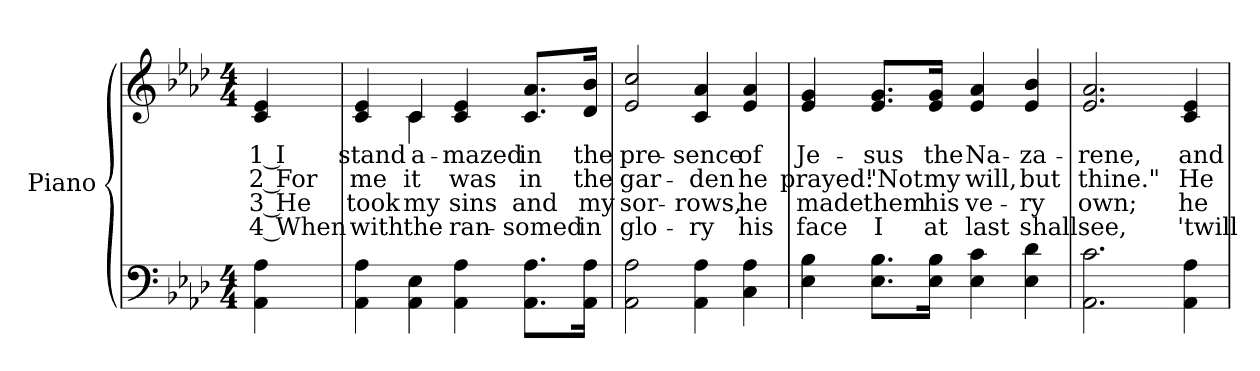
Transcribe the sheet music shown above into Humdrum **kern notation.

**kern	**kern	**text	**text	**text	**text
*part2	*part1	*part1	*part1	*part1	*part1
*staff2	*staff1	*staff1	*staff1	*staff1	*staff1
*I"Piano	*I"Piano	*	*	*	*
*I'Pno.	*I'Pno.	*	*	*	*
!!LO:PB:g=z
*clefF4	*clefG2	*	*	*	*
*k[b-e-a-d-]	*k[b-e-a-d-]	*	*	*	*
*A-:	*A-:	*	*	*	*
*M4/4	*M4/4	*	*	*	*
=	=	=	=	=	=
!	!	!LO:LY:b:color=#000000	!LO:LY:b:color=#000000	!LO:LY:b:color=#000000	!LO:LY:b:color=#000000
4AA-i\ 4A-i	4ci/ 4e-i	1 I	2 For	3 He	4 When
=1	=1	=1	=1	=1	=1
!	!	!LO:LY:b:color=#000000	!LO:LY:b:color=#000000	!LO:LY:b:color=#000000	!LO:LY:b:color=#000000
*	*^	*	*	*	*
4AA-i\ 4A-i	4ci/ 4e-i	4ryy	stand	me	took	with
!	!	!	!LO:LY:b:color=#000000	!LO:LY:b:color=#000000	!LO:LY:b:color=#000000	!LO:LY:b:color=#000000
4AA-i\ 4E-i	4ci/	4ci\	a-	it	my	the
!	!	!	!LO:LY:b:color=#000000	!LO:LY:b:color=#000000	!LO:LY:b:color=#000000	!LO:LY:b:color=#000000
4AA-i\ 4A-i	4ci/ 4e-i	2ryy	-mazed	was	sins	ran-
!	!	!	!LO:LY:b:color=#000000	!LO:LY:b:color=#000000	!LO:LY:b:color=#000000	!LO:LY:b:color=#000000
8.AA-i\ 8.A-i\L	8.ci/ 8.a-i/L	.	in	in	-and	somed
!	!	!	!LO:LY:b:color=#000000	!LO:LY:b:color=#000000	!LO:LY:b:color=#000000	!LO:LY:b:color=#000000
16AA-i\ 16A-i\Jk	16d-i/ 16b-i/Jk	.	the	the	my	in
*	*v	*v	*	*	*	*
=2	=2	=2	=2	=2	=2
!	!	!LO:LY:b:color=#000000	!LO:LY:b:color=#000000	!LO:LY:b:color=#000000	!LO:LY:b:color=#000000
2AA-i\ 2A-i	2e-i/ 2cci	pre-	gar-	sor-	-glo-
!	!	!LO:LY:b:color=#000000	!LO:LY:b:color=#000000	!LO:LY:b:color=#000000	!LO:LY:b:color=#000000
4AA-i\ 4A-i	4ci/ 4a-i	-sence	-den	-rows,	ry
!	!	!LO:LY:b:color=#000000	!LO:LY:b:color=#000000	!LO:LY:b:color=#000000	!LO:LY:b:color=#000000
4Ci\ 4A-i	4e-i/ 4a-i	of	he	he	his
!!LO:LB:g=z
=3	=3	=3	=3	=3	=3
!	!	!LO:LY:b:color=#000000	!LO:LY:b:color=#000000	!LO:LY:b:color=#000000	!LO:LY:b:color=#000000
4E-i\ 4B-i	4e-i/ 4gi	Je-	prayed:	made	face
!	!	!LO:LY:b:color=#000000	!LO:LY:b:color=#000000	!LO:LY:b:color=#000000	!LO:LY:b:color=#000000
8.E-i\ 8.B-i\L	8.e-i/ 8.gi/L	-sus	"Not	them	I
!	!	!LO:LY:b:color=#000000	!LO:LY:b:color=#000000	!LO:LY:b:color=#000000	!LO:LY:b:color=#000000
16E-i\ 16B-i\Jk	16e-i/ 16gi/Jk	the	my	his	at
!	!	!LO:LY:b:color=#000000	!LO:LY:b:color=#000000	!LO:LY:b:color=#000000	!LO:LY:b:color=#000000
4E-i\ 4ci	4e-i/ 4a-i	Na-	will,	ve-	-last
!	!	!LO:LY:b:color=#000000	!LO:LY:b:color=#000000	!LO:LY:b:color=#000000	!LO:LY:b:color=#000000
4E-i\ 4d-i	4e-i/ 4b-i	-za-	but	ry	shall
=4	=4	=4	=4	=4	=4
!	!	!LO:LY:b:color=#000000	!LO:LY:b:color=#000000	!LO:LY:b:color=#000000	!LO:LY:b:color=#000000
2.AA-i\ 2.ci	2.e-i/ 2.a-i	-rene,	thine."	own;	see,
=5-	=5-	=5-	=5-	=5-	=5-
!	!	!LO:LY:b:color=#000000	!LO:LY:b:color=#000000	!LO:LY:b:color=#000000	!LO:LY:b:color=#000000
4AA-i\ 4A-i	4ci/ 4e-i	and	He	he	'twill
=	=	=	=	=	=
*-	*-	*-	*-	*-	*-
